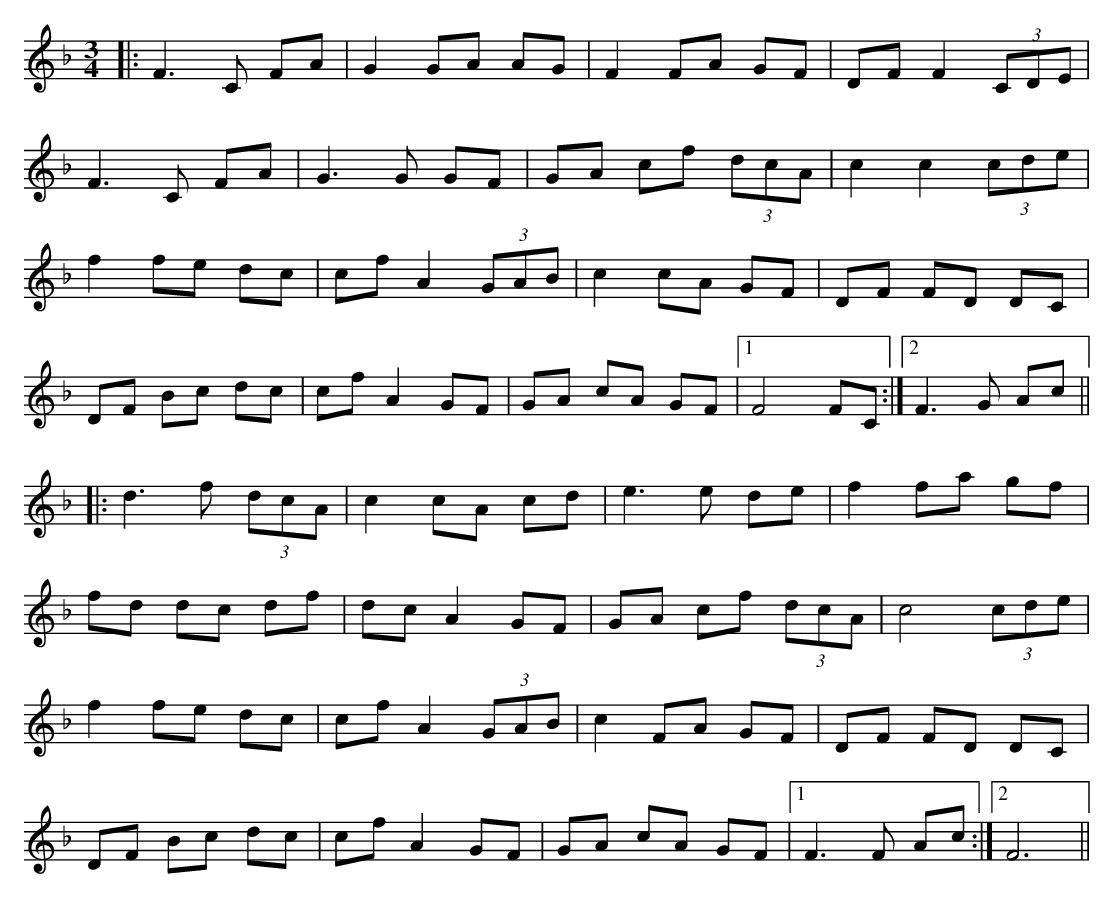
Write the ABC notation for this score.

X:1
M:3/4
K:F
|:F3 C FA|G2 GA AG|F2 FA GF|DF F2 (3CDE|
F3 C FA|G3 G GF|GA cf (3dcA|c2 c2 (3cde|
f2 fe dc|cf A2 (3GAB|c2 cA GF|DF FD DC|
DF Bc dc|cf A2 GF|GA cA GF|1 F4 FC:|2 F3 G Ac||
|:d3 f (3dcA|c2 cA cd|e3 e de|f2 fa gf|
fd dc df|dc A2 GF|GA cf (3dcA|c4 (3cde|
f2 fe dc|cf A2 (3GAB|c2 FA GF|DF FD DC|
DF Bc dc|cf A2 GF|GA cA GF|1 F3 F Ac:|2 F6||
